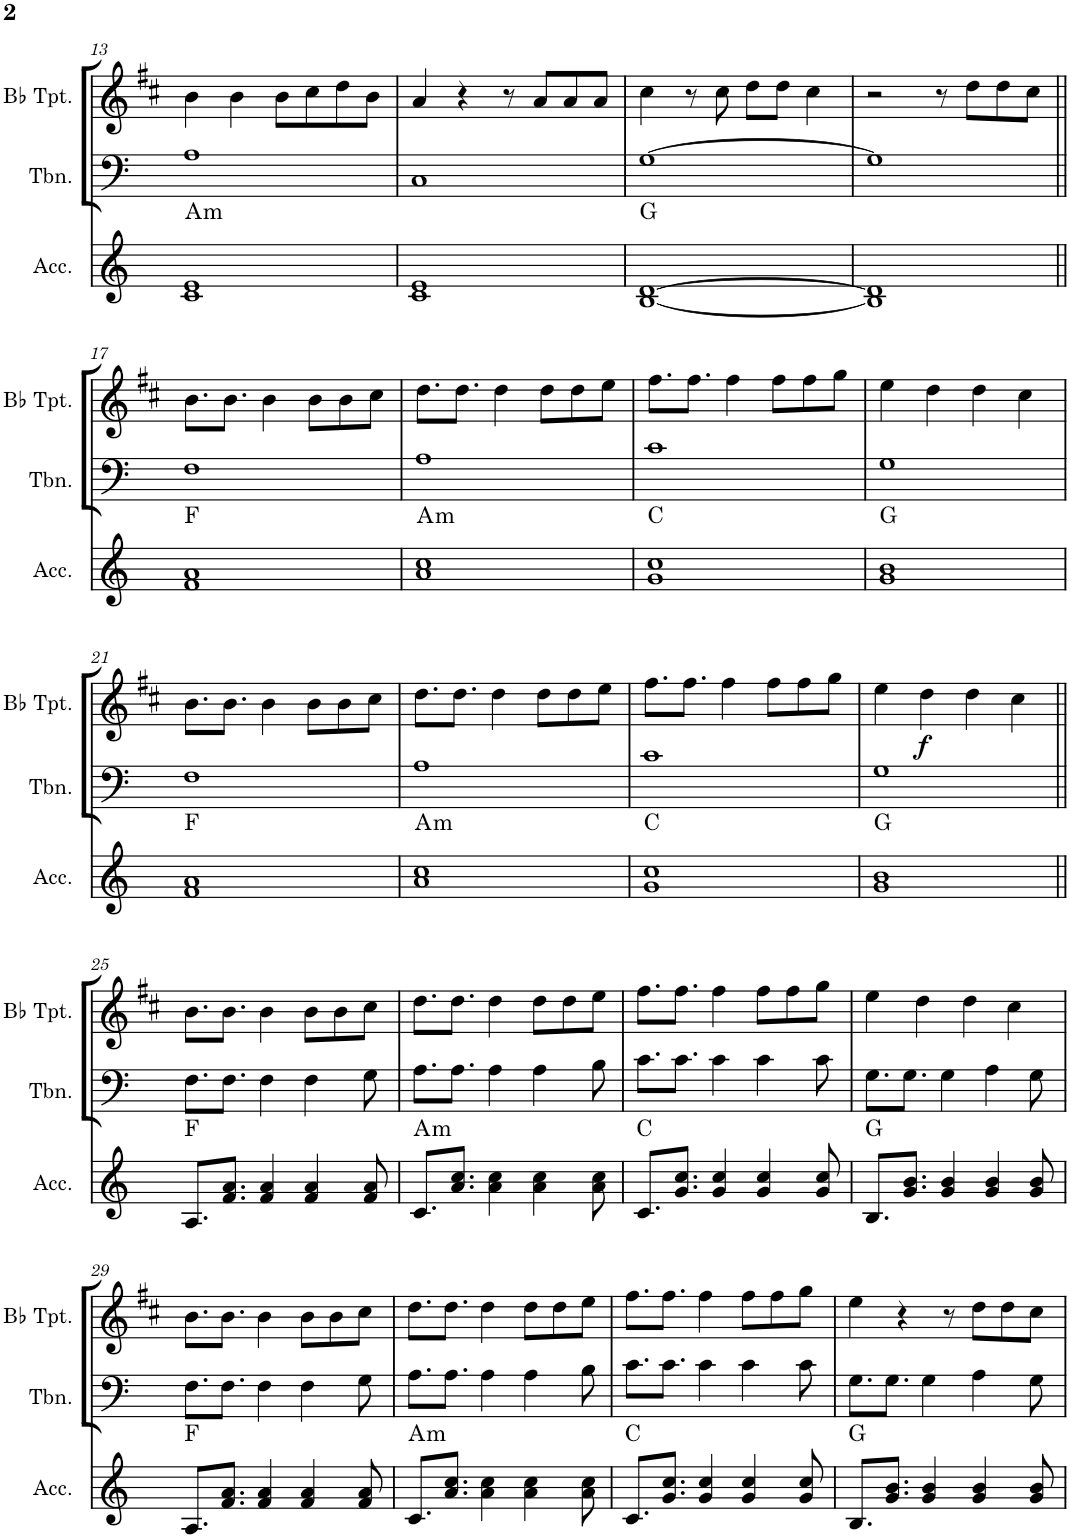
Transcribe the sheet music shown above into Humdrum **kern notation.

**kern	**harte	**kern	**kern	**dynam
*part3	*part3	*part2	*part1	*part1
*staff3	*	*staff2	*staff1	*staff1
*I"Accordion	*	*I"Trombone	*I"Bb Trumpet	*
*I'Acc.	*	*I'Tbn.	*I'Bb Tpt.	*
!!LO:PB:g=z
*clefG2	*	*clefF4	*clefG2	*
*	*	*	*Trd1c2	*
*k[]	*	*k[]	*k[f#c#]	*
*M4/4	*	*M4/4	*M4/4	*
=13	=13	=13	=13	=13
!	!LO:H:kt=m	!	!	!
1c 1e	A:min	1A	4b\	.
.	.	.	4b\	.
.	.	.	8b\L	.
.	.	.	8cc#\	.
.	.	.	8dd\	.
.	.	.	8b\J	.
=14	=14	=14	=14	=14
1c 1e	.	1C	4a/	.
.	.	.	4r	.
.	.	.	8r	.
.	.	.	8a/L	.
.	.	.	8a/	.
.	.	.	8a/J	.
=15	=15	=15	=15	=15
[1B [1d	G:maj	[1G	4cc#\	.
.	.	.	8r	.
.	.	.	8cc#\	.
.	.	.	8dd\L	.
.	.	.	8dd\J	.
.	.	.	4cc#\	.
=16	=16	=16	=16	=16
1B] 1d]	.	1G]	2r	.
.	.	.	8r	.
.	.	.	8dd\L	.
.	.	.	8dd\	.
.	.	.	8cc#\J	.
!!LO:LB:g=z
=17||	=17||	=17||	=17||	=17||
1f 1a	F:maj	1F	8.b\L	.
.	.	.	8.b\J	.
.	.	.	4b\	.
.	.	.	8b\L	.
.	.	.	8b\	.
.	.	.	8cc#\J	.
=18	=18	=18	=18	=18
!	!LO:H:kt=m	!	!	!
1a 1cc	A:min	1A	8.dd\L	.
.	.	.	8.dd\J	.
.	.	.	4dd\	.
.	.	.	8dd\L	.
.	.	.	8dd\	.
.	.	.	8ee\J	.
=19	=19	=19	=19	=19
1g 1cc	C:maj	1c	8.ff#\L	.
.	.	.	8.ff#\J	.
.	.	.	4ff#\	.
.	.	.	8ff#\L	.
.	.	.	8ff#\	.
.	.	.	8gg\J	.
=20	=20	=20	=20	=20
1g 1b	G:maj	1G	4ee\	.
.	.	.	4dd\	.
.	.	.	4dd\	.
.	.	.	4cc#\	.
!!LO:LB:g=z
=21	=21	=21	=21	=21
1f 1a	F:maj	1F	8.b\L	.
.	.	.	8.b\J	.
.	.	.	4b\	.
.	.	.	8b\L	.
.	.	.	8b\	.
.	.	.	8cc#\J	.
=22	=22	=22	=22	=22
!	!LO:H:kt=m	!	!	!
1a 1cc	A:min	1A	8.dd\L	.
.	.	.	8.dd\J	.
.	.	.	4dd\	.
.	.	.	8dd\L	.
.	.	.	8dd\	.
.	.	.	8ee\J	.
=23	=23	=23	=23	=23
1g 1cc	C:maj	1c	8.ff#\L	.
.	.	.	8.ff#\J	.
.	.	.	4ff#\	.
.	.	.	8ff#\L	.
.	.	.	8ff#\	.
.	.	.	8gg\J	.
=24	=24	=24	=24	=24
1g 1b	G:maj	1G	4ee\	.
!	!	!	!	!LO:DY:b
.	.	.	4dd\	f
.	.	.	4dd\	.
.	.	.	4cc#\	.
!!LO:LB:g=z
=25||	=25||	=25||	=25||	=25||
8.A/L	F:maj	8.F\L	8.b\L	.
8.f/ 8.a/J	.	8.F\J	8.b\J	.
4f/ 4a/	.	4F\	4b\	.
4f/ 4a/	.	4F\	8b\L	.
.	.	.	8b\	.
8f/ 8a/	.	8G\	8cc#\J	.
=26	=26	=26	=26	=26
!	!LO:H:kt=m	!	!	!
8.c/L	A:min	8.A\L	8.dd\L	.
8.a/ 8.cc/J	.	8.A\J	8.dd\J	.
4a\ 4cc\	.	4A\	4dd\	.
4a\ 4cc\	.	4A\	8dd\L	.
.	.	.	8dd\	.
8a\ 8cc\	.	8B\	8ee\J	.
=27	=27	=27	=27	=27
8.c/L	C:maj	8.c\L	8.ff#\L	.
8.g/ 8.cc/J	.	8.c\J	8.ff#\J	.
4g/ 4cc/	.	4c\	4ff#\	.
4g/ 4cc/	.	4c\	8ff#\L	.
.	.	.	8ff#\	.
8g/ 8cc/	.	8c\	8gg\J	.
=28	=28	=28	=28	=28
8.B/L	G:maj	8.G\L	4ee\	.
8.g/ 8.b/J	.	8.G\J	.	.
.	.	.	4dd\	.
4g/ 4b/	.	4G\	.	.
.	.	.	4dd\	.
4g/ 4b/	.	4A\	.	.
.	.	.	4cc#\	.
8g/ 8b/	.	8G\	.	.
!!LO:LB:g=z
=29	=29	=29	=29	=29
8.A/L	F:maj	8.F\L	8.b\L	.
8.f/ 8.a/J	.	8.F\J	8.b\J	.
4f/ 4a/	.	4F\	4b\	.
4f/ 4a/	.	4F\	8b\L	.
.	.	.	8b\	.
8f/ 8a/	.	8G\	8cc#\J	.
=30	=30	=30	=30	=30
!	!LO:H:kt=m	!	!	!
8.c/L	A:min	8.A\L	8.dd\L	.
8.a/ 8.cc/J	.	8.A\J	8.dd\J	.
4a\ 4cc\	.	4A\	4dd\	.
4a\ 4cc\	.	4A\	8dd\L	.
.	.	.	8dd\	.
8a\ 8cc\	.	8B\	8ee\J	.
=31	=31	=31	=31	=31
8.c/L	C:maj	8.c\L	8.ff#\L	.
8.g/ 8.cc/J	.	8.c\J	8.ff#\J	.
4g/ 4cc/	.	4c\	4ff#\	.
4g/ 4cc/	.	4c\	8ff#\L	.
.	.	.	8ff#\	.
8g/ 8cc/	.	8c\	8gg\J	.
=32	=32	=32	=32	=32
8.B/L	G:maj	8.G\L	4ee\	.
8.g/ 8.b/J	.	8.G\J	.	.
.	.	.	4r	.
4g/ 4b/	.	4G\	.	.
.	.	.	8r	.
4g/ 4b/	.	4A\	8dd\L	.
.	.	.	8dd\	.
8g/ 8b/	.	8G\	8cc#\J	.
=	=	=	=	=
*-	*-	*-	*-	*-
